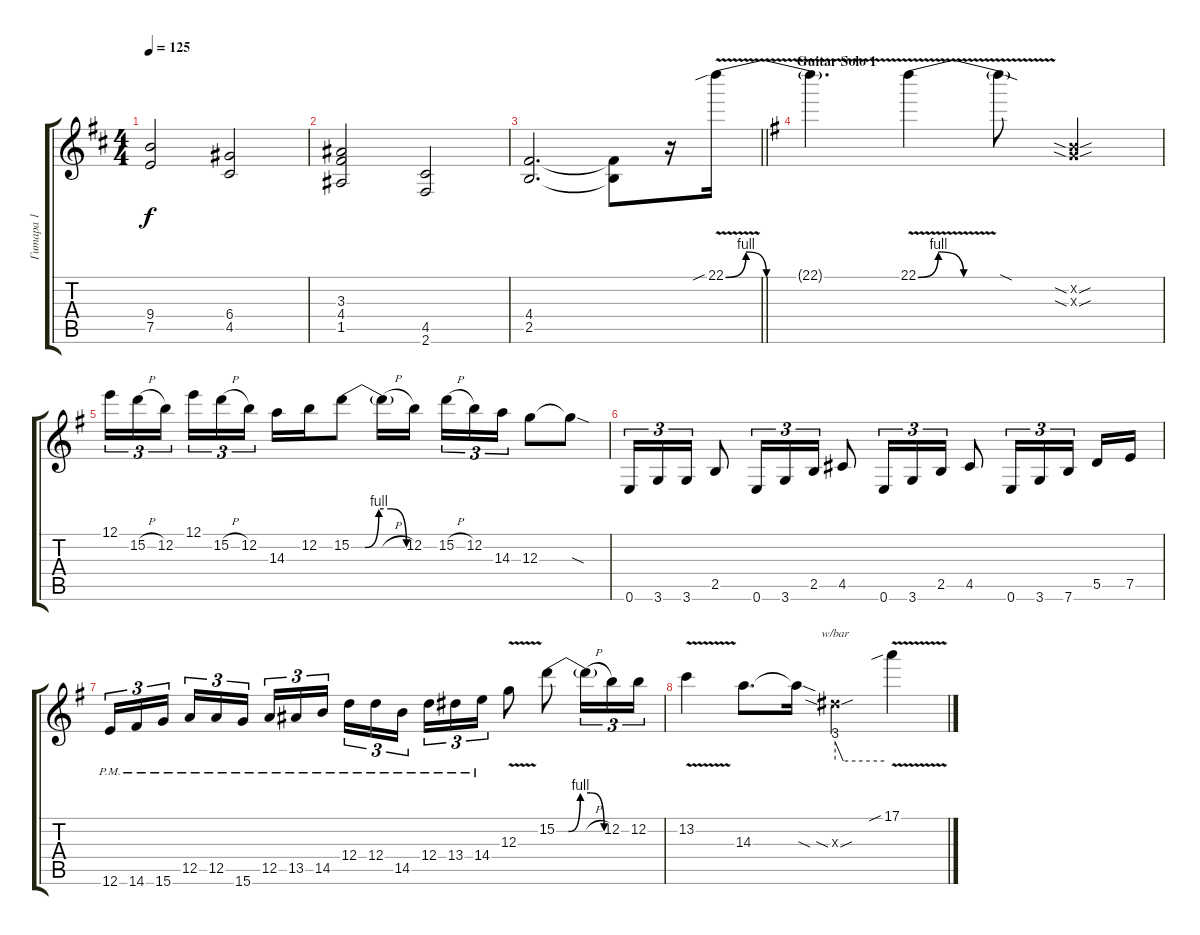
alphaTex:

\track ("Гитара 1" "Гитара 1") {instrument distortionguitar}
\staff {score tabs}
\tuning (E4 B3 G3 D3 A2 E2) {hide}
\ts (4 4)
\tempo 125
\clef g2
\ks bminor
(9.4 7.5).2{dy f} (6.4 4.5).2 |
(3.3 4.4 1.5).2 (4.5 2.6).2 |
\barLineRight lightlight
(4.4 2.5).2{d} (4.4{t} 2.5{t}).8 r.16{volume 10} 22.1{be (custom 0 0 7 4 14 0 60 0) v sib}.16 |
\section ("" "Guitar Solo 1")
\ks eminor
22.1{t}.4{d} 22.1{be (custom 0 0 8 4 18 0 29 0 60 0) v}.4 22.1{sod t}.8 (0.2{sia sou x} 0.3{sia sou x}).4 |
12.1.16{tu (3 2)} 15.2{h}.16{tu (3 2)} 12.2.16{tu (3 2) beam splitsecondary} 12.1.16{tu (3 2)} 15.2{h}.16{tu (3 2)} 12.2.16{tu (3 2)} 14.3.16 12.2.16 15.2{be (custom 0 0 15 0 30 4 43 4 60 0)}.8 15.2{h t}.16 12.2.16{beam splitsecondary} 15.2{h}.16{tu (3 2)} 12.2.16{tu (3 2)} 14.3.16{tu (3 2)} 12.3.8 12.3{sod t}.8 |
0.6.16{tu (3 2)} 3.6.16{tu (3 2)} 3.6.16{tu (3 2)} 2.5.8 0.6.16{tu (3 2)} 3.6.16{tu (3 2)} 2.5.16{tu (3 2)} 4.5.8 0.6.16{tu (3 2)} 3.6.16{tu (3 2)} 2.5.16{tu (3 2)} 4.5.8 0.6.16{tu (3 2)} 3.6.16{tu (3 2)} 7.6.16{tu (3 2) beam splitsecondary} 5.5.16 7.5.16 |
12.6{pm}.16{tu (3 2)} 14.6{pm}.16{tu (3 2)} 15.6{pm}.16{tu (3 2) beam splitsecondary} 12.5{pm}.16{tu (3 2)} 12.5{pm}.16{tu (3 2)} 15.6{pm}.16{tu (3 2)} 12.5{pm}.16{tu (3 2)} 13.5{pm}.16{tu (3 2)} 14.5{pm}.16{tu (3 2) beam splitsecondary} 12.4{pm}.16{tu (3 2)} 12.4{pm}.16{tu (3 2)} 14.5{pm}.16{tu (3 2)} 12.4{pm}.16{tu (3 2)} 13.4{pm}.16{tu (3 2)} 14.4{pm}.16{tu (3 2)} 12.3{v}.8 15.2{be (custom 0 0 15 0 30 4 43 4 60 0)}.8 15.2{h t}.16{tu (3 2)} 12.2.16{tu (3 2)} 12.2.16{tu (3 2)} |
13.2{v}.4 14.3.8{d} 14.3{sod t}.16 2.3{sia sou x}.4{tbe (custom default 0 12 10 0 60 0)} 17.1{v sib}.4
